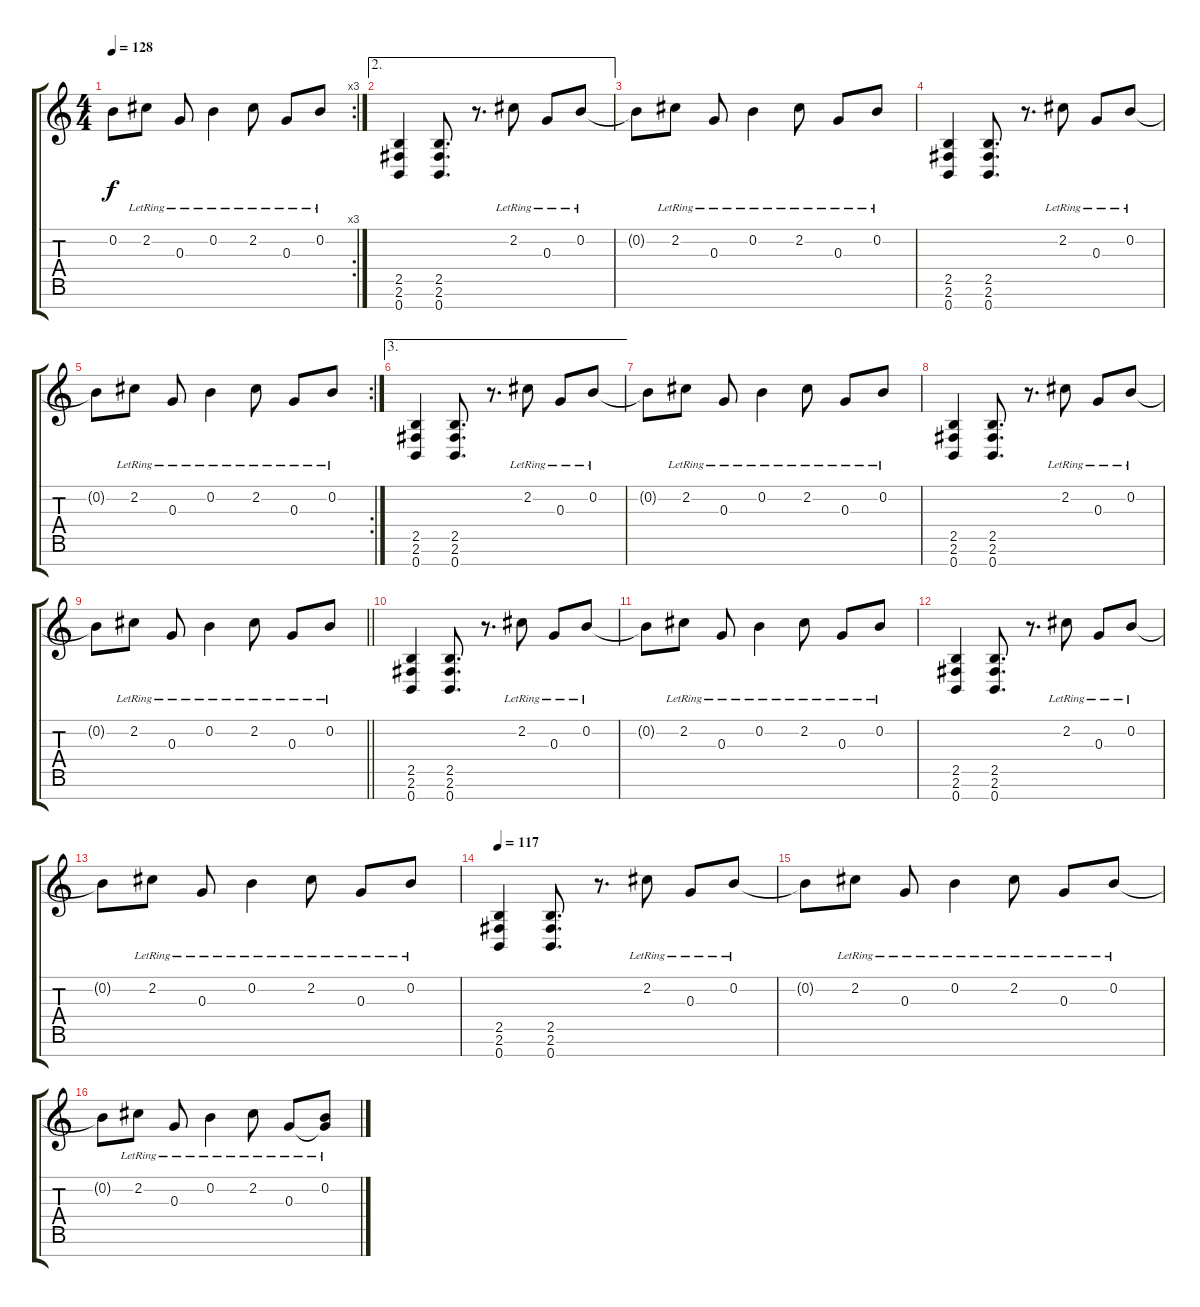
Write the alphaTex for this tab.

\track "" {instrument overdrivenguitar}
\staff {score tabs}
\tuning (E4 B3 G3 D3 A2 E2 B1) {hide}
\rc 3
\ts (4 4)
\tempo 128
\clef g2
\ks c
0.2{t}.8{dy f} 2.2{lr}.8 0.3{lr}.8 0.2{lr}.4 2.2{lr}.8 0.3{lr}.8 0.2{lr}.8 |
\ae 2
(2.5 2.6 0.7).4 (2.5 2.6 0.7).8{d} r.8{d} 2.2{lr}.8 0.3{lr}.8 0.2{lr}.8 |
0.2{t}.8 2.2{lr}.8 0.3{lr}.8 0.2{lr}.4 2.2{lr}.8 0.3{lr}.8 0.2{lr}.8 |
(2.5 2.6 0.7).4 (2.5 2.6 0.7).8{d} r.8{d} 2.2{lr}.8 0.3{lr}.8 0.2{lr}.8 |
\rc 2
0.2{t}.8 2.2{lr}.8 0.3{lr}.8 0.2{lr}.4 2.2{lr}.8 0.3{lr}.8 0.2{lr}.8 |
\ae 3
(2.5 2.6 0.7).4 (2.5 2.6 0.7).8{d} r.8{d} 2.2{lr}.8 0.3{lr}.8 0.2{lr}.8 |
0.2{t}.8 2.2{lr}.8 0.3{lr}.8 0.2{lr}.4 2.2{lr}.8 0.3{lr}.8 0.2{lr}.8 |
(2.5 2.6 0.7).4 (2.5 2.6 0.7).8{d} r.8{d} 2.2{lr}.8 0.3{lr}.8 0.2{lr}.8 |
\barLineRight lightlight
0.2{t}.8 2.2{lr}.8 0.3{lr}.8 0.2{lr}.4 2.2{lr}.8 0.3{lr}.8 0.2{lr}.8 |
(2.5 2.6 0.7).4 (2.5 2.6 0.7).8{d} r.8{d} 2.2{lr}.8 0.3{lr}.8 0.2{lr}.8 |
0.2{t}.8 2.2{lr}.8 0.3{lr}.8 0.2{lr}.4 2.2{lr}.8 0.3{lr}.8 0.2{lr}.8 |
(2.5 2.6 0.7).4 (2.5 2.6 0.7).8{d} r.8{d} 2.2{lr}.8 0.3{lr}.8 0.2{lr}.8 |
0.2{t}.8 2.2{lr}.8 0.3{lr}.8 0.2{lr}.4 2.2{lr}.8 0.3{lr}.8 0.2{lr}.8 |
\tempo 117
(2.5 2.6 0.7).4 (2.5 2.6 0.7).8{d} r.8{d} 2.2{lr}.8 0.3{lr}.8 0.2{lr}.8 |
0.2{t}.8 2.2{lr}.8 0.3{lr}.8 0.2{lr}.4 2.2{lr}.8 0.3{lr}.8 0.2{lr}.8 |
0.2{t}.8 2.2{lr}.8 0.3{lr}.8 0.2{lr}.4 2.2{lr}.8 0.3{lr}.8 (0.2{lr} 0.3{t}).8
